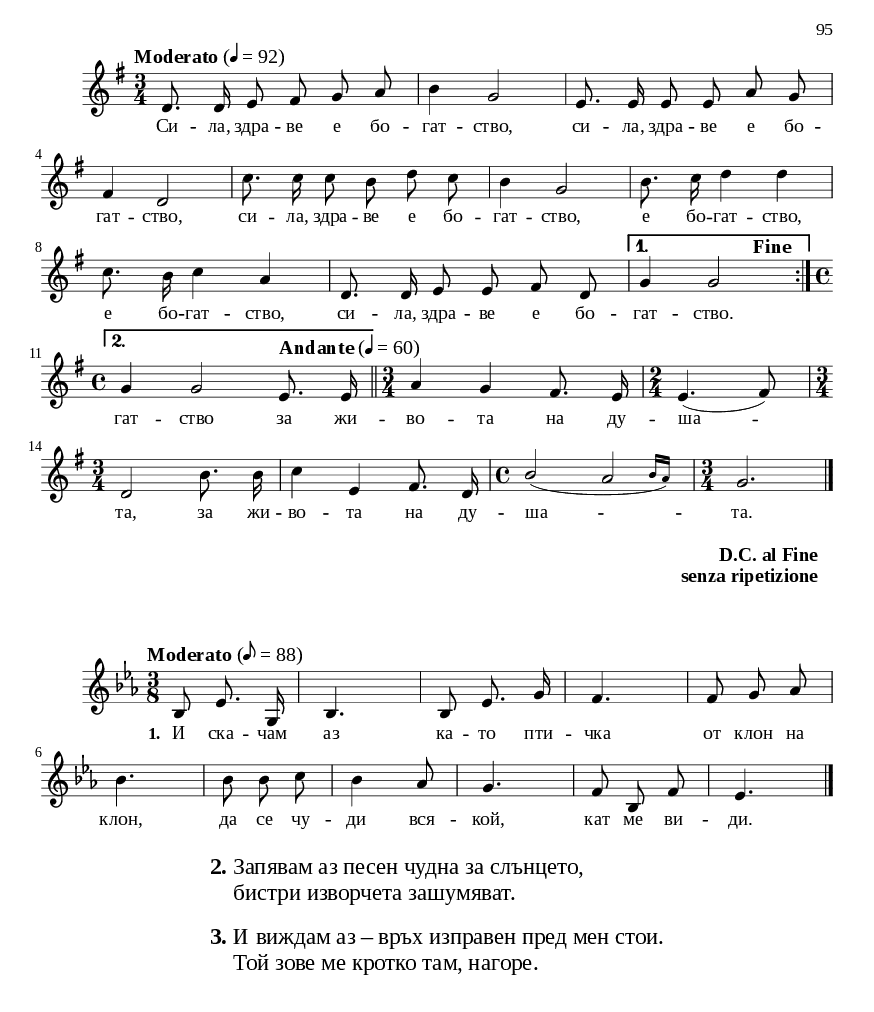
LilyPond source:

\version "2.24.4"

% include paper part and global functions
\include "include/globals.ily"

\bookpart {
  \label #'ref112_1
  \tocItem \markup "Сила, здраве е богатство"

  \include "include/bookpart-paper.ily"
  \paper {
      print-first-page-number = ##t
      bookpart-level-page-numbering = ##t
  print-page-number = ##t
      first-page-number = #95
}
\score {
    \include "include/score-layout.ily"


    \new Voice \relative c' {
      \clef treble
      \key g \major
      \time 3/4
      \tempoFunc "Moderato" 4 "92"
      \autoBeamOff

      \repeat volta 2 {
        d8. d16 e8 fis8 g8 a8 | b4 g2 | e8. e16 e8 e8 a8 g8 | \break



        fis4 d2 |  c'8. c16 c8 b8 d8 c8 | b4 g2 | b8. c16 d4 d4 | \break

        c8. b16 c4 a4 |    d,8. d16 e8 e8 fis8 d8
      } \alternative {
        {
          | g4 \override Score.MetronomeMark.outside-staff-priority = #99
          \override Score.MetronomeMark.X-extent=#'(5.5 . 0)
          \tempo "         Fine" g2 | \break
        }
        {
          \time 4/4 g4 g2

          \override Score.MetronomeMark.outside-staff-priority = #99
          \override Score.MetronomeMark.X-extent=#'(0 . 10)
          \tempoFunc "Andante" 4 "60"

          e8. e16
        }
      }

      \bar "||" \time 3/4  a4 g4 fis8. e16


      \time 2/4  e4. ( fis8 ) \break

      | \time 3/4  d2 b'8. b16 | c4 e,4 fis8. d16 | \time 4/4 \stemUp b'2 ( \afterGrace a2 { b16[ a] )} |
      \time 3/4  |
      g2. \bar "|."


    }



    \addlyrics {
      Си -- ла,
      здра -- ве е бо -- гат -- ство, си -- ла, здра --
      ве е бо -- гат -- ство, си -- ла, здра -- ве е
      бо -- гат -- ство, е бо -- гат -- ство, е бо --
      гат -- ство, си -- ла, здра -- ве е бо -- гат --
      ство. гат -- ство за жи -- во -- та на ду -- ша
      -- та, за жи -- во -- та на ду -- ша -- та.
    }

    \header {
      title = \titleFunc #'ref_desc_12 "Сила, здраве е богатство" "Sila, zdrave e bogatstvo"
    }

    \midi{}

  } % score

  \markup \dc-two "D.C. al Fine" "senza ripetizione"

  \markup \vspace #2

  \label #'ref112_2
  \tocItem \markup "Зов на планината"

  \score {
    \include "include/score-layout.ily"


    \new Voice \relative c' {

      \clef treble
      \key es \major
      \time 3/8
      \tempoFunc "Moderato" 8 "88"
      \autoBeamOff
      bes8
      es8.  g,16 |
      bes4. |  bes8  es8. g16 |
      f4.|  f8  g8 as8 \break |
      bes4. | bes8  bes8 c8 | bes4
      as8 |  g4. | f8 bes,8 f'8 | es4. \bar "|."
    }

    \addlyrics {
      \set stanza = "1. " И ска -- чам аз ка -- то пти -- чка от клон на клон, да се чу -- ди вся -- кой, кат ме ви -- ди.
    }

    \header {
      title = \titleFunc #'ref_desc_9 "Зов на планината" "Zov na planinata"
    }

    \midi{}

  } % score

  \markup \abs-fontsize #11 \override #`(baseline-skip . ,bgCoupletBaselineSkip){
    \fill-line {
      \column {
        \line {
          \bold "2."
          \column {
            "Запявам аз песен чудна за слънцето,"
            "бистри изворчета зашумяват."
          }
        }
        \vspace #1
        \line {
          \bold "3."
          \column {
            "И виждам аз – връх изправен пред мен стои."
            "Той зове ме кротко там, нагоре."
          }
        }
      }
    }
  }

} % bookpart
